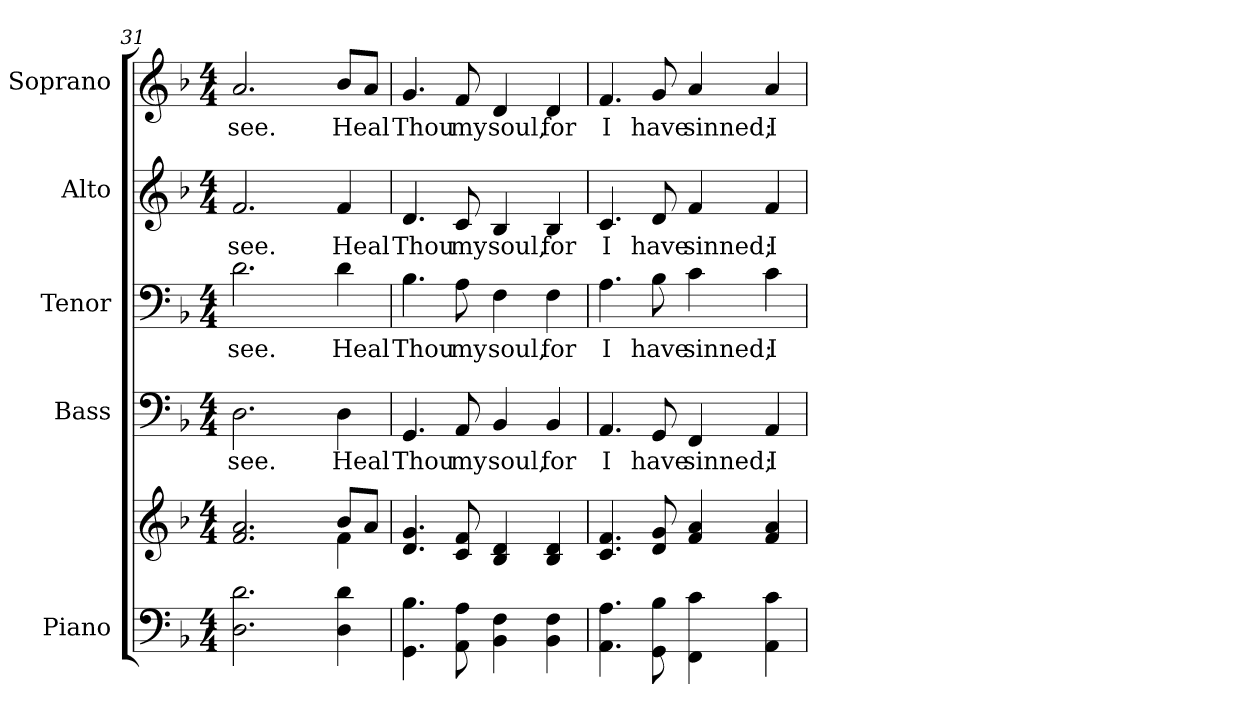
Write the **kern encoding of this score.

**kern	**kern	**kern	**text	**kern	**text	**kern	**text	**kern	**text
*part5	*part5	*part4	*part4	*part3	*part3	*part2	*part2	*part1	*part1
*staff6	*staff5	*staff4	*staff4	*staff3	*staff3	*staff2	*staff2	*staff1	*staff1
*I"Piano	*	*I"Bass	*	*I"Tenor	*	*I"Alto	*	*I"Soprano	*
*I'Pno.	*	*I'B.	*	*I'T.	*	*I'A.	*	*I'S.	*
*clefF4	*clefG2	*clefF4	*	*clefF4	*	*clefG2	*	*clefG2	*
*k[b-]	*k[b-]	*k[b-]	*	*k[b-]	*	*k[b-]	*	*k[b-]	*
*F:	*F:	*F:	*	*F:	*	*F:	*	*F:	*
*M4/4	*M4/4	*M4/4	*	*M4/4	*	*M4/4	*	*M4/4	*
=31	=31	=31	=31	=31	=31	=31	=31	=31	=31
*	*^	*	*	*	*	*	*	*	*
!	!	!	!	!LO:LY:b:color=#000000	!	!	!	!	!	!
!	!	!	!	!	!	!LO:LY:b:color=#000000	!	!	!	!
!	!	!	!	!	!	!	!	!LO:LY:b:color=#000000	!	!
!	!	!	!	!	!	!	!	!	!	!LO:LY:b:color=#000000
2.Di\ 2.di	2.fi/ 2.ai	2ryy	2.Di\	see.	2.di\	see.	2.fi/	see.	2.ai/	see.
.	.	4ryy	.	.	.	.	.	.	.	.
!	!	!	!	!LO:LY:b:color=#000000	!	!	!	!	!	!
!	!	!	!	!	!	!LO:LY:b:color=#000000	!	!	!	!
!	!	!	!	!	!	!	!	!LO:LY:b:color=#000000	!	!
!	!	!	!	!	!	!	!	!	!	!LO:LY:b:color=#000000
4Di\ 4di	8b-i/L	4fi\	4Di\	Heal	4di\	Heal	4fi/	Heal	8b-i/L	Heal
.	8ai/J	.	.	.	.	.	.	.	8ai/J	.
*	*v	*v	*	*	*	*	*	*	*	*
=32	=32	=32	=32	=32	=32	=32	=32	=32	=32
!	!	!	!LO:LY:b:color=#000000	!	!	!	!	!	!
!	!	!	!	!	!LO:LY:b:color=#000000	!	!	!	!
!	!	!	!	!	!	!	!LO:LY:b:color=#000000	!	!
!	!	!	!	!	!	!	!	!	!LO:LY:b:color=#000000
4.GGi\ 4.B-i	4.di/ 4.gi	4.GGi/	Thou	4.B-i\	Thou	4.di/	Thou	4.gi/	Thou
!	!	!	!LO:LY:b:color=#000000	!	!	!	!	!	!
!	!	!	!	!	!LO:LY:b:color=#000000	!	!	!	!
!	!	!	!	!	!	!	!LO:LY:b:color=#000000	!	!
!	!	!	!	!	!	!	!	!	!LO:LY:b:color=#000000
8AAi\ 8Ai	8ci/ 8fi	8AAi/	my	8Ai\	my	8ci/	my	8fi/	my
!	!	!	!LO:LY:b:color=#000000	!	!	!	!	!	!
!	!	!	!	!	!LO:LY:b:color=#000000	!	!	!	!
!	!	!	!	!	!	!	!LO:LY:b:color=#000000	!	!
!	!	!	!	!	!	!	!	!	!LO:LY:b:color=#000000
4BB-i\ 4Fi	4B-i/ 4di	4BB-i/	soul,	4Fi\	soul,	4B-i/	soul,	4di/	soul,
!	!	!	!LO:LY:b:color=#000000	!	!	!	!	!	!
!	!	!	!	!	!LO:LY:b:color=#000000	!	!	!	!
!	!	!	!	!	!	!	!LO:LY:b:color=#000000	!	!
!	!	!	!	!	!	!	!	!	!LO:LY:b:color=#000000
4BB-i\ 4Fi	4B-i/ 4di	4BB-i/	for	4Fi\	for	4B-i/	for	4di/	for
!!LO:LB:g=z
=33	=33	=33	=33	=33	=33	=33	=33	=33	=33
!	!	!	!LO:LY:b:color=#000000	!	!	!	!	!	!
!	!	!	!	!	!LO:LY:b:color=#000000	!	!	!	!
!	!	!	!	!	!	!	!LO:LY:b:color=#000000	!	!
!	!	!	!	!	!	!	!	!	!LO:LY:b:color=#000000
4.AAi\ 4.Ai	4.ci/ 4.fi	4.AAi/	I	4.Ai\	I	4.ci/	I	4.fi/	I
!	!	!	!LO:LY:b:color=#000000	!	!	!	!	!	!
!	!	!	!	!	!LO:LY:b:color=#000000	!	!	!	!
!	!	!	!	!	!	!	!LO:LY:b:color=#000000	!	!
!	!	!	!	!	!	!	!	!	!LO:LY:b:color=#000000
8GGi\ 8B-i	8di/ 8gi	8GGi/	have	8B-i\	have	8di/	have	8gi/	have
!	!	!	!LO:LY:b:color=#000000	!	!	!	!	!	!
!	!	!	!	!	!LO:LY:b:color=#000000	!	!	!	!
!	!	!	!	!	!	!	!LO:LY:b:color=#000000	!	!
!	!	!	!	!	!	!	!	!	!LO:LY:b:color=#000000
4FFi\ 4ci	4fi/ 4ai	4FFi/	sinned;	4ci\	sinned;	4fi/	sinned;	4ai/	sinned;
!	!	!	!LO:LY:b:color=#000000	!	!	!	!	!	!
!	!	!	!	!	!LO:LY:b:color=#000000	!	!	!	!
!	!	!	!	!	!	!	!LO:LY:b:color=#000000	!	!
!	!	!	!	!	!	!	!	!	!LO:LY:b:color=#000000
4AAi\ 4ci	4fi/ 4ai	4AAi/	I	4ci\	I	4fi/	I	4ai/	I
=	=	=	=	=	=	=	=	=	=
*-	*-	*-	*-	*-	*-	*-	*-	*-	*-
